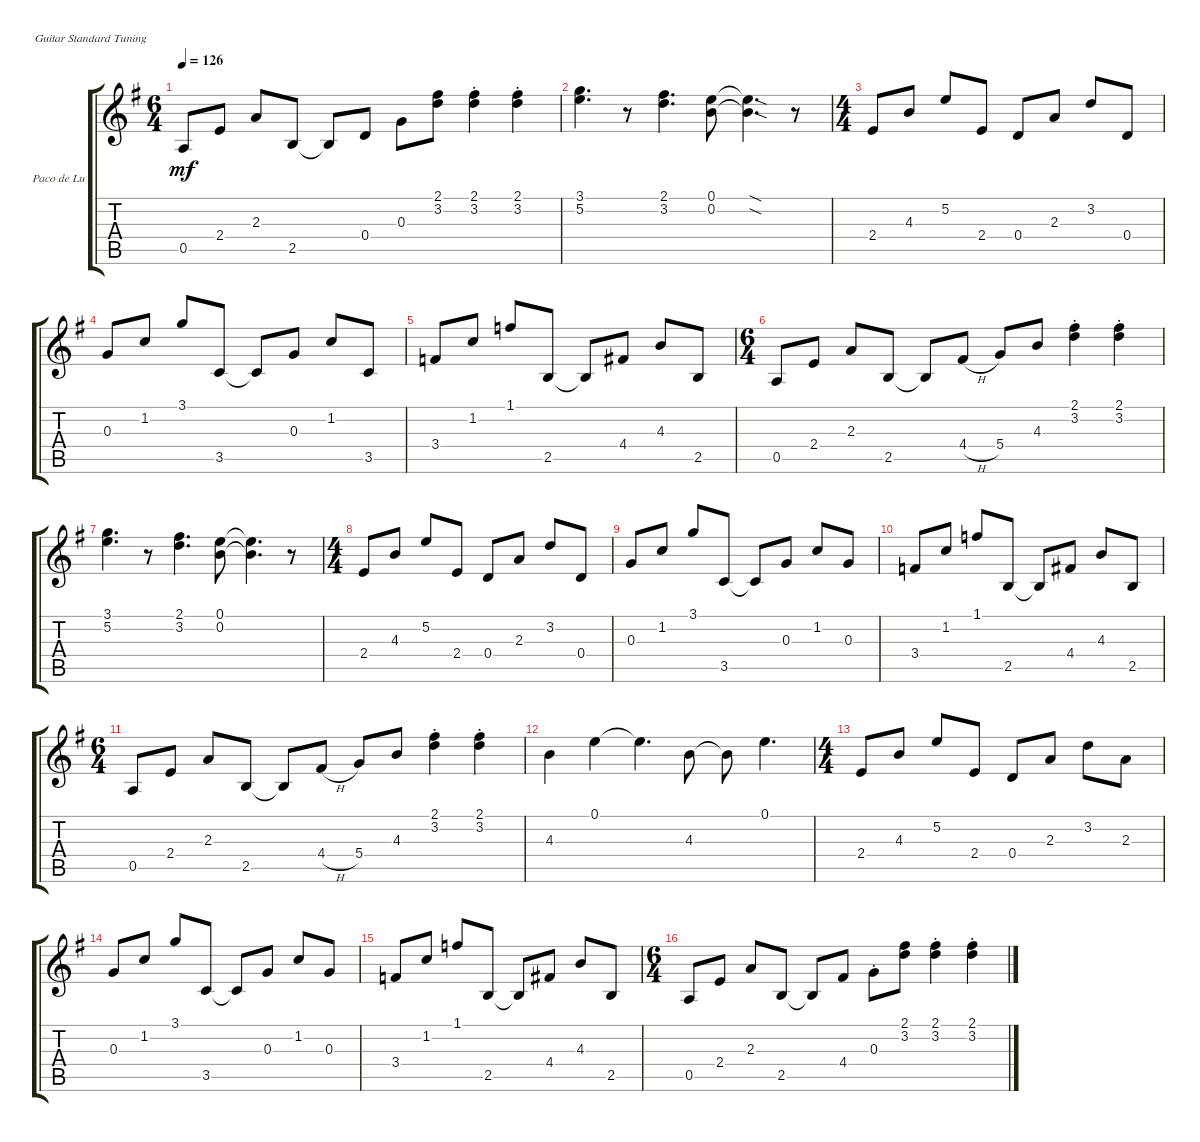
\bracketExtendMode groupsimilarinstruments
\firstSystemTrackNameOrientation horizontal
\otherSystemsTrackNameOrientation horizontal
\track ("Paco de Lucía" "Paco de Lu") {instrument acousticguitarnylon}
\staff {score tabs}
\tuning (E4 B3 G3 D3 A2 E2)
\ts (6 4)
\tempo 126
\clef g2
\ks g
0.5.8{dy mf} 2.4.8 2.3.8 2.5.8 2.5{t}.8 0.4.8 0.3.8 (2.1 3.2).8 (2.1{st} 3.2{st}).4 (2.1{st} 3.2{st}).4 |
(3.1 5.2).4{d} r.8 (2.1 3.2).4{d} (0.1 0.2).8 (0.1{sod t} 0.2{sod t}).4{d} r.8 |
\ts (4 4)
2.4.8 4.3.8 5.2.8 2.4.8 0.4.8 2.3.8 3.2.8 0.4.8 |
0.3.8 1.2.8 3.1.8 3.5.8 3.5{t}.8 0.3.8 1.2.8 3.5.8 |
3.4.8 1.2.8 1.1.8 2.5.8 2.5{t}.8 4.4.8 4.3.8 2.5.8 |
\ts (6 4)
0.5.8 2.4.8 2.3.8 2.5.8 2.5{t}.8 4.4{h}.8 5.4.8 4.3.8 (2.1{st} 3.2{st}).4 (2.1{st} 3.2{st}).4 |
(3.1 5.2).4{d} r.8 (2.1 3.2).4{d} (0.1 0.2).8 (0.1{t} 0.2{t}).4{d} r.8 |
\ts (4 4)
2.4.8 4.3.8 5.2.8 2.4.8 0.4.8 2.3.8 3.2.8 0.4.8 |
0.3.8 1.2.8 3.1.8 3.5.8 3.5{t}.8 0.3.8 1.2.8 0.3.8 |
3.4.8 1.2.8 1.1.8 2.5.8 2.5{t}.8 4.4.8 4.3.8 2.5.8 |
\ts (6 4)
0.5.8 2.4.8 2.3.8 2.5.8 2.5{t}.8 4.4{h}.8 5.4.8 4.3.8 (2.1{st} 3.2{st}).4 (2.1{st} 3.2{st}).4 |
4.3.4 0.1.4 0.1{t}.4{d} 4.3.8 4.3{t}.8 0.1.4{d} |
\ts (4 4)
2.4.8 4.3.8 5.2.8 2.4.8 0.4.8 2.3.8 3.2.8 2.3.8 |
0.3.8 1.2.8 3.1.8 3.5.8 3.5{t}.8 0.3.8 1.2.8 0.3.8 |
3.4.8 1.2.8 1.1.8 2.5.8 2.5{t}.8 4.4.8 4.3.8 2.5.8 |
\ts (6 4)
0.5.8 2.4.8 2.3.8 2.5.8 2.5{t}.8 4.4.8 0.3{st}.8 (2.1 3.2).8 (2.1{st} 3.2{st}).4 (2.1{st} 3.2{st}).4
